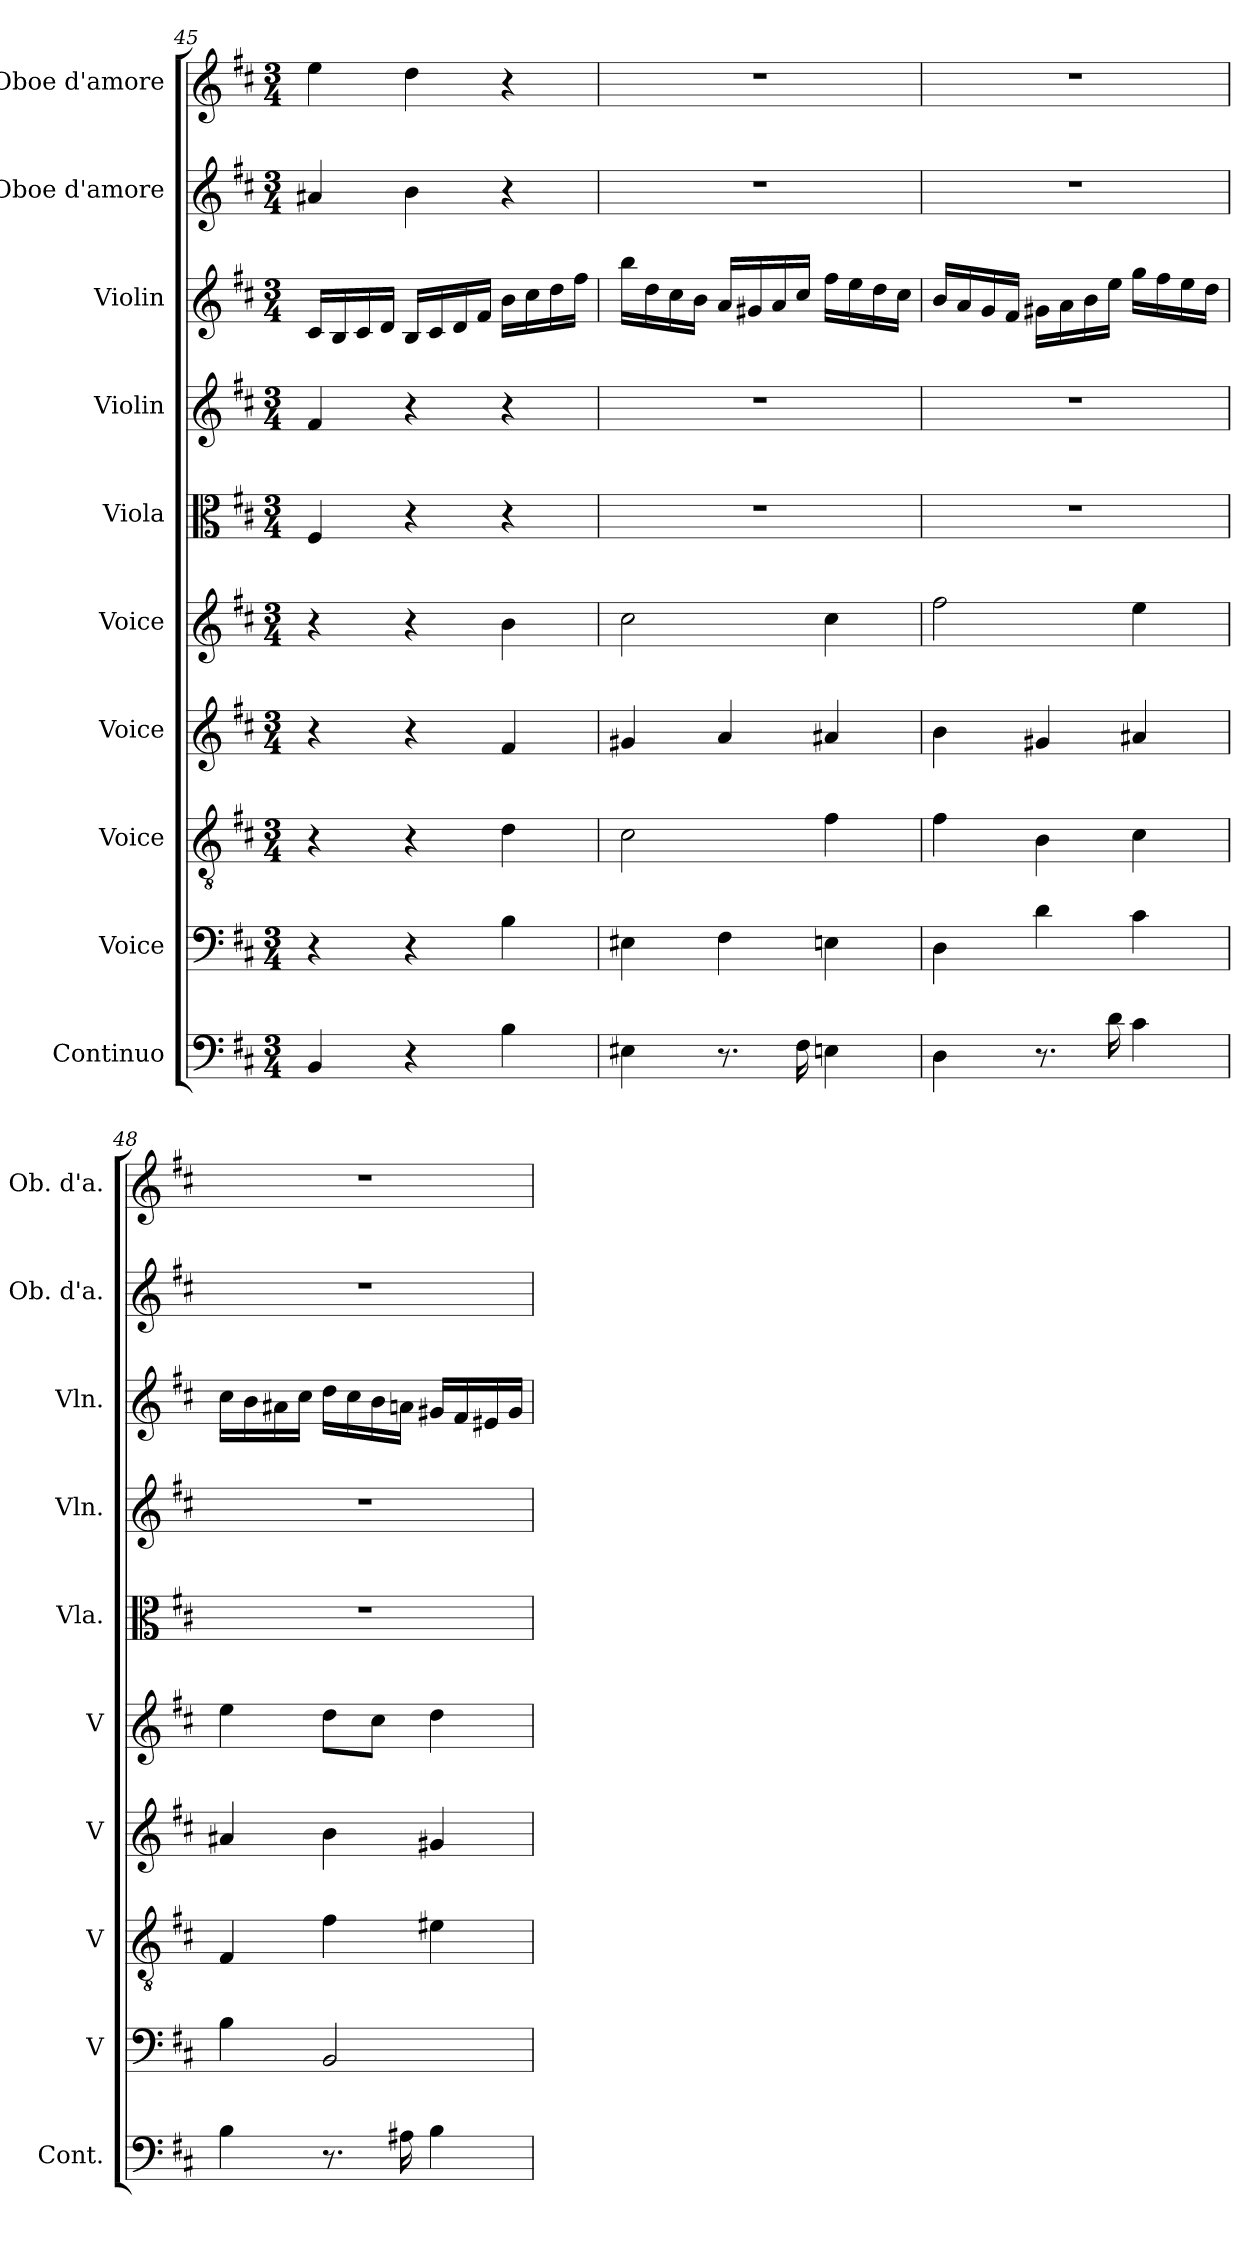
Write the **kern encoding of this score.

**kern	**kern	**kern	**kern	**kern	**kern	**kern	**kern	**kern	**kern
*part10	*part9	*part8	*part7	*part6	*part5	*part4	*part3	*part2	*part1
*staff10	*staff9	*staff8	*staff7	*staff6	*staff5	*staff4	*staff3	*staff2	*staff1
*I"Continuo	*I"Voice	*I"Voice	*I"Voice	*I"Voice	*I"Viola	*I"Violin	*I"Violin	*I"Oboe d'amore	*I"Oboe d'amore
*I'Cont.	*I'V	*I'V	*I'V	*I'V	*I'Vla.	*I'Vln.	*I'Vln.	*I'Ob. d'a.	*I'Ob. d'a.
*clefF4	*clefF4	*clefGv2	*clefG2	*clefG2	*clefC3	*clefG2	*clefG2	*clefG2	*clefG2
*k[f#c#]	*k[f#c#]	*k[f#c#]	*k[f#c#]	*k[f#c#]	*k[f#c#]	*k[f#c#]	*k[f#c#]	*k[f#c#]	*k[f#c#]
*M3/4	*M3/4	*M3/4	*M3/4	*M3/4	*M3/4	*M3/4	*M3/4	*M3/4	*M3/4
=45	=45	=45	=45	=45	=45	=45	=45	=45	=45
4BB	4r	4r	4r	4r	4F#	4f#	16c#LL	4a#X	4ee
.	.	.	.	.	.	.	16B	.	.
.	.	.	.	.	.	.	16c#	.	.
.	.	.	.	.	.	.	16dJJ	.	.
4r	4r	4r	4r	4r	4r	4r	16BLL	4b	4dd
.	.	.	.	.	.	.	16c#	.	.
.	.	.	.	.	.	.	16d	.	.
.	.	.	.	.	.	.	16f#JJ	.	.
4B	4B	4d	4f#	4b	4r	4r	16bLL	4r	4r
.	.	.	.	.	.	.	16cc#	.	.
.	.	.	.	.	.	.	16dd	.	.
.	.	.	.	.	.	.	16ff#JJ	.	.
=46	=46	=46	=46	=46	=46	=46	=46	=46	=46
4E#X	4E#X	2c#	4g#X	2cc#	2.r	2.r	16bbLL	2.r	2.r
.	.	.	.	.	.	.	16dd	.	.
.	.	.	.	.	.	.	16cc#	.	.
.	.	.	.	.	.	.	16bJJ	.	.
8.r	4F#	.	4a	.	.	.	16aLL	.	.
.	.	.	.	.	.	.	16g#X	.	.
.	.	.	.	.	.	.	16a	.	.
16F#	.	.	.	.	.	.	16cc#JJ	.	.
4En	4En	4f#	4a#X	4cc#	.	.	16ff#LL	.	.
.	.	.	.	.	.	.	16ee	.	.
.	.	.	.	.	.	.	16dd	.	.
.	.	.	.	.	.	.	16cc#JJ	.	.
=47	=47	=47	=47	=47	=47	=47	=47	=47	=47
4D	4D	4f#	4b	2ff#	2.r	2.r	16bLL	2.r	2.r
.	.	.	.	.	.	.	16a	.	.
.	.	.	.	.	.	.	16g	.	.
.	.	.	.	.	.	.	16f#JJ	.	.
8.r	4d	4B	4g#X	.	.	.	16g#XLL	.	.
.	.	.	.	.	.	.	16a	.	.
.	.	.	.	.	.	.	16b	.	.
16d	.	.	.	.	.	.	16eeJJ	.	.
4c#	4c#	4c#	4a#X	4ee	.	.	16ggLL	.	.
.	.	.	.	.	.	.	16ff#	.	.
.	.	.	.	.	.	.	16ee	.	.
.	.	.	.	.	.	.	16ddJJ	.	.
=48	=48	=48	=48	=48	=48	=48	=48	=48	=48
4B	4B	4F#	4a#X	4ee	2.r	2.r	16cc#LL	2.r	2.r
.	.	.	.	.	.	.	16b	.	.
.	.	.	.	.	.	.	16a#X	.	.
.	.	.	.	.	.	.	16cc#JJ	.	.
8.r	2BB	4f#	4b	8ddL	.	.	16ddLL	.	.
.	.	.	.	.	.	.	16cc#	.	.
.	.	.	.	8cc#J	.	.	16b	.	.
16A#X	.	.	.	.	.	.	16anJJ	.	.
4B	.	4e#X	4g#X	4dd	.	.	16g#XLL	.	.
.	.	.	.	.	.	.	16f#	.	.
.	.	.	.	.	.	.	16e#X	.	.
.	.	.	.	.	.	.	16g#JJ	.	.
=	=	=	=	=	=	=	=	=	=
*-	*-	*-	*-	*-	*-	*-	*-	*-	*-
